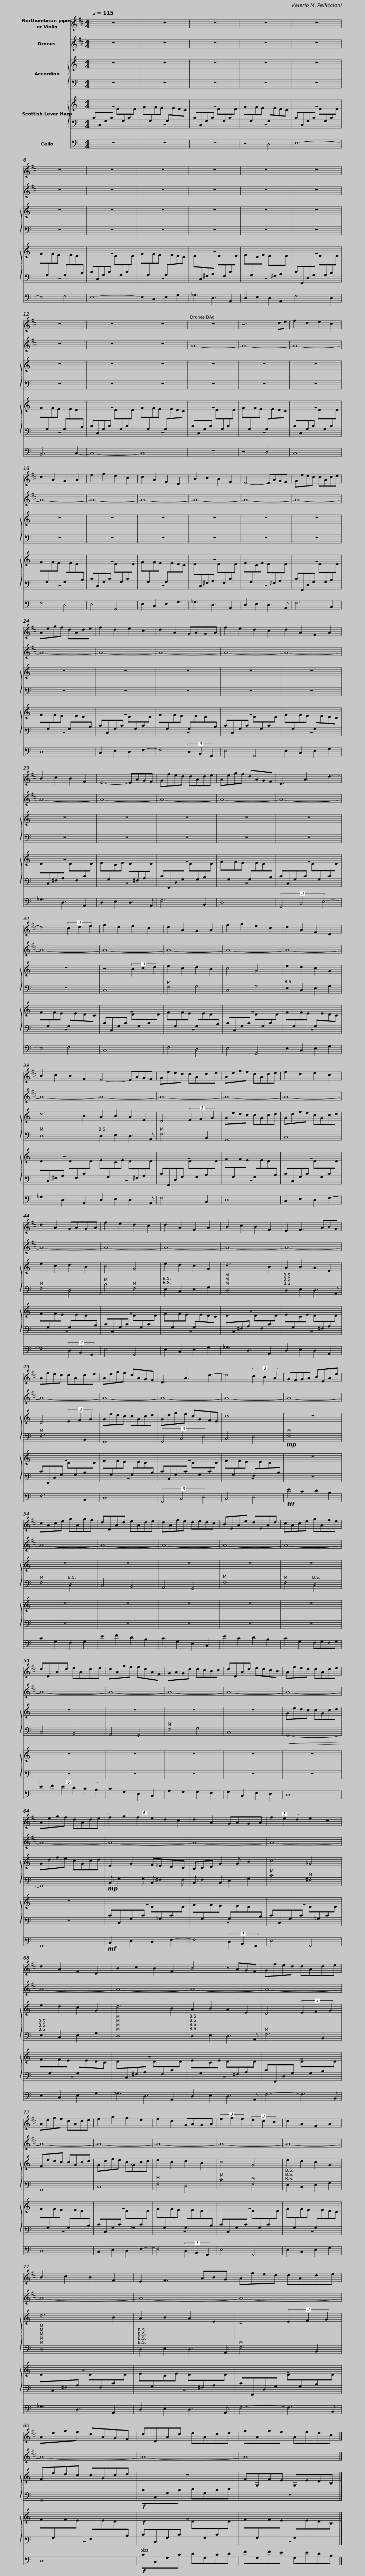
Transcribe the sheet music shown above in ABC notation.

X:1
%%score 1 2 { 3 | 4 } { 5 | 6 } 7
L:1/8
Q:1/4=115
M:4/4
I:linebreak $
K:C
V:1 treble transpose=-2
V:2 treble transpose=-2
V:3 treble
V:4 bass
V:5 treble
V:6 bass
V:7 bass
V:1
[K:D] z8 | z8 | z8 | z8 | z8 |$ %5
 z8 | z8 | z8 | z8 | z8 |$ %10
 z8 | z8 | z8 | z8 | z8 |$ %15
 z6 de | f2 d2 e2 c2 | d2 A2 G2 A2 | f2 g2 e2 c2 | d2 A2 F2 D2 |$ %20
 B2 c2 B2 F2 | E4- EAGF | Gfed dAde | Aegf dAde | f2 d2 e2 c2 |$ %25
 d2 A2 GAGA | f2 e2 d2 c2 | d2 A2 F2 A2 | B2 c2 B2 F2 | E4- EAGF |$ %30
 Gfed dAde | Aegf dAGF | D3 A3 d2- | d4 (3c2 d2 e2 | f2 d2 e2 c2 |$ %35
 d2 A2 G2 A2 | f2 g2 e2 c2 | d2 A2 F2 D2 | B2 c2 B2 F2 | E4- EAGF |$ %40
 Gfed dAde | Aegf dAde | f2 d2 e2 c2 | d2 A2 GAGA | f2 e2 d2 c2 |$ %45
 d2 A2 F2 A2 | B2 c2 B2 F2 | E2 F3 ABG | Afed dAde | Aegf dAGF |$ %50
 D3 A3 d2- | d4 (3c2 B2 A2 | GFGA BEAe | cAce gAgf | dDAd eAde |$ %55
 dAfe dedc | BEAe dEAd | cAce gAfe | dDAd eAde | dAgf fdAF |$ %60
 GAGd dcBc | dDAd edcB | Afed dAde | Aegf dAde | (6:4:6f2 g2 f2 e2 d2 c2 |$ %65
 d2 A2 GAGA | (3f2 e2 d2 e2 c2 | d2 A2 F2 D2 | B2 c2 B2 F2 | B4 z AGF |$ %70
 Gfed dAde | Aegf dAde | f2 a2 g2 e2 | f2 d2 GAGA | (3f2 g2 f2 (3e2 d2 c2 |$ %75
 d2 A2 F2 A2 | B2 c2 B2 F2 | E2 F3 ABG | Afed dAde | Aegf dAGF |$ %80
 dDAd eAde | gAgf Afec |] %82
V:2
[K:D] z8 | z8 | z8 | z8 | z8 |$ %5
 z8 | z8 | z8 | z8 | z8 |$ %10
 z8 | z8 | z8 | z8 | A8- |$ %15
 A8- | A8- | A8- | A8- | A8- |$ %20
 A8- | A8- | A8- | A8- | A8- |$ %25
 A8- | A8- | A8- | A8- | A8- |$ %30
 A8- | A8- | A8- | A8- | A8- |$ %35
 A8- | A8- | A8- | A8- | A8- |$ %40
 A8- | A8- | A8- | A8- | A8- |$ %45
 A8- | A8- | A8- | A8- | A8- |$ %50
 A8- | A8- | A8- | A8- | A8- |$ %55
 A8- | A8- | A8- | A8- | A8- |$ %60
 A8- | A8- | A8- | A8- | A8- |$ %65
 A8- | A8- | A8- | A8- | A8- |$ %70
 A8- | A8- | A8- | A8- | A8- |$ %75
 A8- | A8- | A8- | A8- | A8- |$ %80
 A8- | A8 |] %82
V:3
 z8 | z8 | z8 | z8 | z8 |$ %5
 z8 | z8 | z8 | z8 | z8 |$ %10
 z8 | z8 | z8 | z8 | z8 |$ %15
 z8 | z8 | z8 | z8 | z8 |$ %20
 z8 | z8 | z8 | z8 | z8 |$ %25
 z8 | z8 | z8 | z8 | z8 |$ %30
 z8 | z8 | z8 | z8 | z4 (3B2 c2 d2 |$ %35
 e2 c2 d2 B2 | c4 G4 | e2 d2 c2 G2 | d6 B2 | A2 B2 A2 E2 |$ %40
 D4 (3E2 F2 G2 | Gedc cGcd | Gdfe cGcd | e2 c2 d2 B2 | c4 G4 |$ %45
 e2 d2 c2 G2 | d6 B2 | A2 B2 A2 E2 | D4 (3E2 F2 G2 | Gedc cGcd |$ %50
 Gdfe cGFE | c8 | z8 | z8 | z8 |$ %55
 z8 | z8 | z8 | z8 | z8 |$ %60
 z8 | z8 | Gedc cGcd | Gdfe cGcd | E2 G2 F_EDC |$ %65
 B,CD G2 G B2 | c4 _G4 | e2 d2 c2 G2 | d6 B2 | A2 B2 A2 E2 |$ %70
 D4 (3E2 F2 G2 | Fedc cGcd | Gdfe c_Gcd | e2 c2 d2 B2 | c4 G4 |$ %75
 e2 d2 c2 G2 | d6 B2 | A2 B2 A2 E2 | D4 (3E2 F2 G2 | Fedc cGcd |$ %80
 z8 | FG,FE G,EDB, |] %82
V:4
 z8 | z8 | z8 | z8 | z8 |$ %5
 z8 | z8 | z8 | z8 | z8 |$ %10
 z8 | z8 | z8 | z8 | z8 |$ %15
 z8 | z8 | z8 | z8 | z8 |$ %20
 z8 | z8 | z8 | z8 | z8 |$ %25
 z8 | z8 | z8 | z8 | z8 |$ %30
 z8 | z8 | z8 | z8 | C,8 |$ %35
 F,4 G,4 | C,4 G,4 | E,2 C,2 E,2 G,2 | D,8 | D,2 E,2 D,3 A,, |$ %40
 F,6 B,,2 | G,,8 | C,8 | F,4 D,4 | C4 F,4 |$ %45
 E,2 C,2 E,2 G,2 | D,8 | D,2 E,2 D,3 A,, | F,6 B,,2 | G,,8 |$ %50
 (3G,,4 C,4 E,4 | C,4 E,4 |!mp! F,8 | F,4 D,4 | C,4 B,,4 |$ %55
 A,,4 G,,4 | F,8 | F,4 D,4 | C,4 B,,4 | A,,4 G,,4 |$ %60
 F,4 G,4 | C,8 |!<(! G,,8-!<)! | G,,8 |!mp! C, G,2 G, C, ^F,2 F, |$ %65
 C, F,2 C, E,2 G,2 | C4 ^F,4 | E,2 C,2 E,2 G,2 | D,8 | D,2 E,2 D,3 A,, |$ %70
 F,6 B,,2 | G,,8 | C,8 | F,4 D,4 | C4 F,4 |$ %75
 E,2 C,2 E,2 G,2 | D,8 | D,2 E,2 D,3 A,, | F,6 B,,2 | G,,8 |$ %80
!f! CC,G,C DG,CD | z8 |] %82
V:5
 z8 | F[I:staff +1]G,[I:staff -1]FE[I:staff +1] G,[I:staff -1]EDC | z8 | F[I:staff +1]G,[I:staff -1]FE[I:staff +1] G,[I:staff -1]EDC | z8 |$ %5
 F[I:staff +1]G,[I:staff -1]FE[I:staff +1] G,[I:staff -1]ED[I:staff +1]B, |[I:staff -1] z8 | F[I:staff +1]G,[I:staff -1]FE[I:staff +1] G,[I:staff -1]EDC | z8 | E[I:staff +1]G,[I:staff -1]CE D[I:staff +1]^F,A,[I:staff -1]D |$ %10
 z8 | F[I:staff +1]G,[I:staff -1]FE[I:staff +1] G,[I:staff -1]ED[I:staff +1]B, |[I:staff -1] z8 | F[I:staff +1]G,[I:staff -1]FE[I:staff +1] G,[I:staff -1]EDC | z8 |$ %15
 F[I:staff +1]G,[I:staff -1]FE[I:staff +1] G,[I:staff -1]EDC | z8 | F[I:staff +1]G,[I:staff -1]FE[I:staff +1] G,[I:staff -1]ED[I:staff +1]B, |[I:staff -1] z8 | F[I:staff +1]G,[I:staff -1]FE[I:staff +1] G,[I:staff -1]EDC |$ %20
 z8 | E[I:staff +1]G,[I:staff -1]CE D[I:staff +1]^F,A,[I:staff -1]D | z8 | F[I:staff +1]G,[I:staff -1]FE[I:staff +1] G,[I:staff -1]ED[I:staff +1]B, |[I:staff -1] z8 |$ %25
 F[I:staff +1]G,[I:staff -1]FE[I:staff +1] G,[I:staff -1]ED[I:staff +1]B, |[I:staff -1] z8 | F[I:staff +1]G,[I:staff -1]FE[I:staff +1] G,[I:staff -1]EDC | z8 | E[I:staff +1]G,[I:staff -1]CE D[I:staff +1]^F,A,[I:staff -1]D |$ %30
 z8 | F[I:staff +1]G,[I:staff -1]FE[I:staff +1] G,[I:staff -1]ED[I:staff +1]B, |[I:staff -1] z8 | F[I:staff +1]G,[I:staff -1]FE[I:staff +1] G,[I:staff -1]EDC | z8 |$ %35
 F[I:staff +1]G,[I:staff -1]FE[I:staff +1] G,[I:staff -1]ED[I:staff +1]B, |[I:staff -1] z8 | F[I:staff +1]G,[I:staff -1]FE[I:staff +1] G,[I:staff -1]EDC | z8 | E[I:staff +1]G,[I:staff -1]CE D[I:staff +1]^F,A,[I:staff -1]D |$ %40
 z8 | F[I:staff +1]G,[I:staff -1]FE[I:staff +1] G,[I:staff -1]ED[I:staff +1]B, |[I:staff -1] z8 | F[I:staff +1]G,[I:staff -1]FE[I:staff +1] G,[I:staff -1]ED[I:staff +1]B, |[I:staff -1] z8 |$ %45
 F[I:staff +1]G,[I:staff -1]FE[I:staff +1] G,[I:staff -1]EDC | z8 | E[I:staff +1]G,[I:staff -1]CE D[I:staff +1]^F,A,[I:staff -1]D | z8 | F[I:staff +1]G,[I:staff -1]FE[I:staff +1] G,[I:staff -1]ED[I:staff +1]B, |$ %50
[I:staff -1] z8 | F[I:staff +1]G,[I:staff -1]FE[I:staff +1] F,[I:staff -1]ED[I:staff +1]B, |[I:staff -1] z8 | z8 | z8 |$ %55
 z8 | z8 | z8 | z8 | z8 |$ %60
 z8 | z8 | z8 | z8 | z8 |$ %65
 F[I:staff +1]G,[I:staff -1]FE[I:staff +1] G,[I:staff -1]ED[I:staff +1]B, |[I:staff -1] z8 | F[I:staff +1]G,[I:staff -1]FE[I:staff +1] G,[I:staff -1]EDC | z8 | E[I:staff +1]G,[I:staff -1]CE D[I:staff +1]^F,A,[I:staff -1]D |$ %70
 z8 | F[I:staff +1]G,[I:staff -1]FE[I:staff +1] G,[I:staff -1]ED[I:staff +1]B, |[I:staff -1] z8 | F[I:staff +1]G,[I:staff -1]FE[I:staff +1] G,[I:staff -1]ED[I:staff +1]B, |[I:staff -1] z8 |$ %75
 F[I:staff +1]G,[I:staff -1]FE[I:staff +1] G,[I:staff -1]EDC | z8 | E[I:staff +1]G,[I:staff -1]CE D[I:staff +1]^F,A,[I:staff -1]D | z8 | F[I:staff +1]G,[I:staff -1]FE[I:staff +1] F,[I:staff -1]ED[I:staff +1]B, |$ %80
[I:staff -1] z8 | F[I:staff +1]G,[I:staff -1]FE[I:staff +1] G,[I:staff -1]EDB, |] %82
V:6
 CC,G,C[I:staff -1] D[I:staff +1]G,C[I:staff -1]D |[I:staff +1] z8 | CC,G,C[I:staff -1] D[I:staff +1]G,C[I:staff -1]D |[I:staff +1] z8 | CC,G,C[I:staff -1] D[I:staff +1]G,C[I:staff -1]D |$ %5
[I:staff +1] z8 | CC,G,C[I:staff -1] D[I:staff +1]G,C[I:staff -1]D |[I:staff +1] z8 |[I:staff -1] D[I:staff +1]C,^F,A,[I:staff -1] D[I:staff +1]F,C[I:staff -1]D |[I:staff +1] z8 |$ %10
 CF,,D,G,[I:staff -1] D[I:staff +1]G,B,[I:staff -1]D |[I:staff +1] z8 | CC,G,C[I:staff -1] D[I:staff +1]G,C[I:staff -1]D |[I:staff +1] z8 | CC,G,C[I:staff -1] D[I:staff +1]G,C[I:staff -1]D |$ %15
[I:staff +1] z8 | CC,G,C[I:staff -1] D[I:staff +1]G,C[I:staff -1]D |[I:staff +1] z8 | CC,G,C[I:staff -1] D[I:staff +1]G,C[I:staff -1]D |[I:staff +1] z8 |$ %20
[I:staff -1] D[I:staff +1]C,^F,A,[I:staff -1] D[I:staff +1]F,C[I:staff -1]D |[I:staff +1] z8 | CF,,D,G,[I:staff -1] D[I:staff +1]G,B,[I:staff -1]D |[I:staff +1] z8 | CC,G,C[I:staff -1] D[I:staff +1]G,C[I:staff -1]D |$ %25
[I:staff +1] z8 | CC,G,C[I:staff -1] D[I:staff +1]G,C[I:staff -1]D |[I:staff +1] z8 |[I:staff -1] D[I:staff +1]C,^F,A,[I:staff -1] D[I:staff +1]F,C[I:staff -1]D |[I:staff +1] z8 |$ %30
 CF,,D,G,[I:staff -1] D[I:staff +1]G,B,[I:staff -1]D |[I:staff +1] z8 | CC,G,C[I:staff -1] D[I:staff +1]G,C[I:staff -1]D |[I:staff +1] z8 | CC,G,C[I:staff -1] D[I:staff +1]G,C[I:staff -1]D |$ %35
[I:staff +1] z8 | CC,G,C[I:staff -1] D[I:staff +1]G,C[I:staff -1]D |[I:staff +1] z8 |[I:staff -1] D[I:staff +1]C,^F,A,[I:staff -1] D[I:staff +1]F,C[I:staff -1]D |[I:staff +1] z8 |$ %40
 CF,,D,G,[I:staff -1] D[I:staff +1]G,B,[I:staff -1]D |[I:staff +1] z8 | CC,G,C[I:staff -1] D[I:staff +1]G,C[I:staff -1]D |[I:staff +1] z8 | CC,G,C[I:staff -1] D[I:staff +1]G,C[I:staff -1]D |$ %45
[I:staff +1] z8 |[I:staff -1] D[I:staff +1]C,^F,A,[I:staff -1] D[I:staff +1]F,C[I:staff -1]D |[I:staff +1] z8 | CF,,D,G,[I:staff -1] D[I:staff +1]G,B,[I:staff -1]D |[I:staff +1] z8 |$ %50
 CC,G,C[I:staff -1] D[I:staff +1]G,C[I:staff -1]D |[I:staff +1] z8 | z8 | z8 | z8 |$ %55
 z8 | z8 | z8 | z8 | z8 |$ %60
 z8 | z8 | z8 | z8 | CC,G,C[I:staff -1] D[I:staff +1]_G,C[I:staff -1]D |$ %65
[I:staff +1] z8 | CC,G,C[I:staff -1] D[I:staff +1]_G,C[I:staff -1]D |[I:staff +1] z8 |[I:staff -1] D[I:staff +1]C,^F,A,[I:staff -1] D[I:staff +1]F,C[I:staff -1]D |[I:staff +1] z8 |$ %70
 CF,,D,G,[I:staff -1] D[I:staff +1]G,B,[I:staff -1]D |[I:staff +1] z8 | CC,G,C[I:staff -1] D[I:staff +1]_G,C[I:staff -1]D |[I:staff +1] z8 | CC,G,C[I:staff -1] D[I:staff +1]G,C[I:staff -1]D |$ %75
[I:staff +1] z8 |[I:staff -1] D[I:staff +1]C,^F,A,[I:staff -1] D[I:staff +1]F,C[I:staff -1]D |[I:staff +1] z8 | CF,,D,G,[I:staff -1] D[I:staff +1]G,B,[I:staff -1]D |[I:staff +1] z8 |$ %80
!f! CC,G,C[I:staff -1] D[I:staff +1]G,C[I:staff -1]D |[I:staff +1] z8 |] %82
V:7
 z8 | z8 | z8 | z4 D,4 | E,8- |$ %5
 E,4 F,4 | E,8- | E,2 C,2 E,2 G,2 | _G,3 D,3 A,,2 | D,2 E,2 D,2 A,,2 |$ %10
 F,6 D,2 | B,,6 C,2- | C,8- | C,8 | z8 |$ %15
 z4 D,4 | C,8 | F,4 D,4 | E,4 G,,4 | E,2 C,2 E,2 G,2 |$ %20
 _G,3 D,3 A,,2 | D,2 E,2 D,3 A,, | F,6 B,,2 | D,8 | C,2 E,2 D,2 F,2- |$ %25
 F,4 (3D,2 B,,2 G,,2 | E,4 G,,4 | E,2 C,2 E,2 G,2 | _G,3 D,3 A,,2 | D,2 E,2 D,3 A,, |$ %30
 F,6 B,,2 | D,8 | (3G,,4 C,4 E,4- | E,4 F,4 | C,8 |$ %35
 F,4 D,4 | E,4 G,,4 | E,2 C,2 E,2 G,2 | _G,3 D,3 A,,2 | D,2 E,2 D,3 A,, |$ %40
 F,6 B,,2 | D,8 | C,2 E,2 D,2 F,2- | F,4 (3D,2 B,,2 G,,2 | E,4 G,,4 |$ %45
 E,2 C,2 E,2 G,2 | _G,3 D,3 A,,2 | D,2 E,2 D,2 A,,2 | F,6 B,,2 | D,8 |$ %50
 (3G,,4 C,4 E,4 | C,4 E,4 |!fff! E2 C2 D2 B,2 | C2 G,2 F,2 G,2 | E2 F2 D2 B,2 |$ %55
 C2 G,2 E,2 C,2 | E2 C2 D2 B,2 | C2 G,2 F,G,F,G, | (6:4:6E2 F2 E2 D2 C2 B,2 | C2 G,2 E,2 C,2 |$ %60
 A,2 G,2 G,2 F,2 | G,2 C,2 F,2 E,2 | D,8 | G,,8 |!mf! C,2 E,2 D,2 F,2- |$ %65
 F,4 (3D,2 B,,2 G,,2 | E,4 G,,4 | E,2 C,2 E,2 G,2 | _G,3 D,3 A,,2 | D,2 E,2 D,3 A,, |$ %70
 F,4- F,3 B,, | D,8 | C,2 E,2 D,2 F,2- | F,4 (3D,2 B,,2 G,,2 | E,4 G,,4 |$ %75
 E,2 C,2 E,2 G,2 | _G,3 D,3 A,,2 | D,2 E,2 D,3 A,, | F,4- F,3 B,, | D,8 |$ %80
!f! CC,G,C DG,CD | FG,FE G,EDB, |] %82
